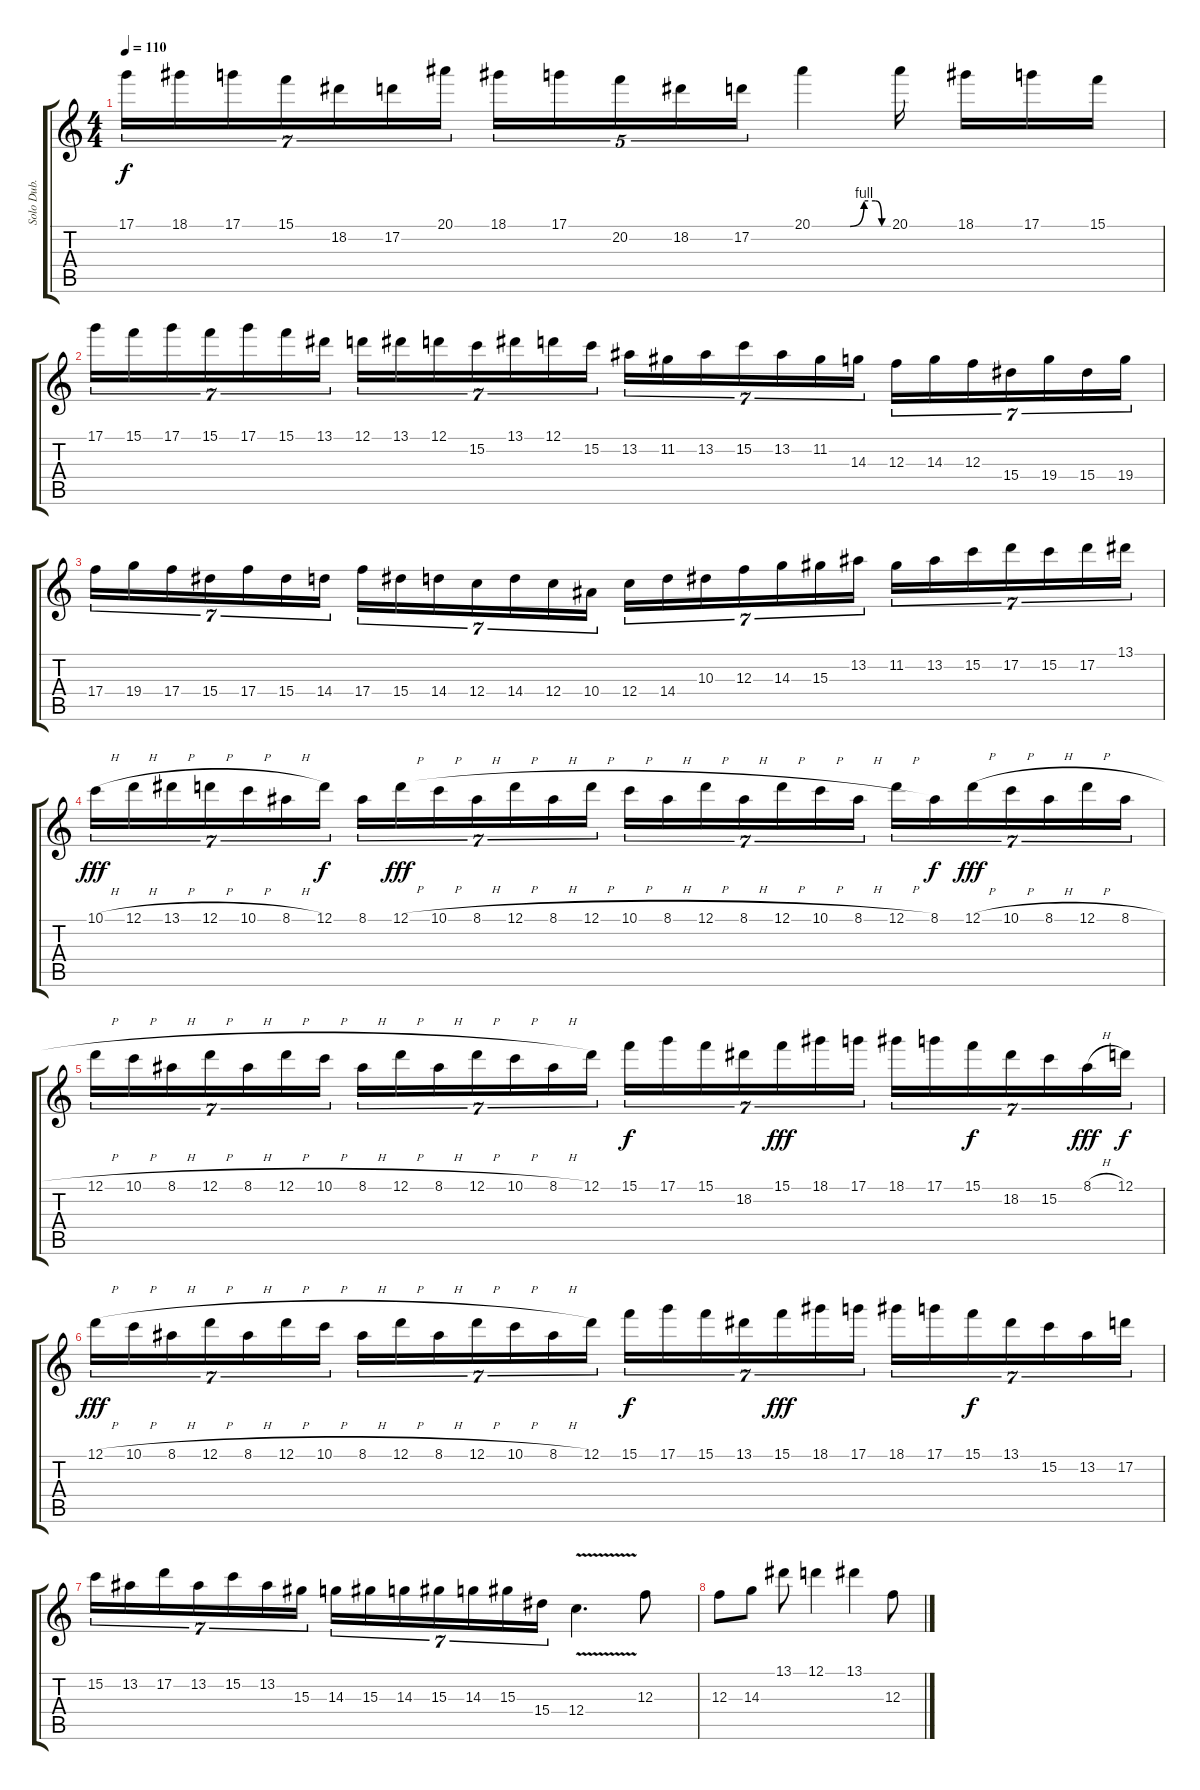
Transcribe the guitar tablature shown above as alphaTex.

\track ("Solo Dub. (in drop C)" "Solo Dub. ") {instrument distortionguitar}
\staff {score tabs}
\tuning (D4 A3 F3 C3 G2 C2) {hide}
\ts (4 4)
\tempo 110
\clef g2
\ks c
17.1.16{tu (7 4) dy f} 18.1.16{tu (7 4)} 17.1.16{tu (7 4)} 15.1.16{tu (7 4)} 18.2.16{tu (7 4)} 17.2.16{tu (7 4)} 20.1.16{tu (7 4)} 18.1.16{tu (5 4)} 17.1.16{tu (5 4)} 20.2.16{tu (5 4)} 18.2.16{tu (5 4)} 17.2.16{tu (5 4)} 20.1{be (custom 0 0 30 0 41 4 50 4 55 0 60 0)}.4 20.1.16 18.1.16 17.1.16 15.1.16 |
17.1.16{tu (7 4)} 15.1.16{tu (7 4)} 17.1.16{tu (7 4)} 15.1.16{tu (7 4)} 17.1.16{tu (7 4)} 15.1.16{tu (7 4)} 13.1.16{tu (7 4)} 12.1.16{tu (7 4)} 13.1.16{tu (7 4)} 12.1.16{tu (7 4)} 15.2.16{tu (7 4)} 13.1.16{tu (7 4)} 12.1.16{tu (7 4)} 15.2.16{tu (7 4)} 13.2.16{tu (7 4)} 11.2.16{tu (7 4)} 13.2.16{tu (7 4)} 15.2.16{tu (7 4)} 13.2.16{tu (7 4)} 11.2.16{tu (7 4)} 14.3.16{tu (7 4)} 12.3.16{tu (7 4)} 14.3.16{tu (7 4)} 12.3.16{tu (7 4)} 15.4.16{tu (7 4)} 19.4.16{tu (7 4)} 15.4.16{tu (7 4)} 19.4.16{tu (7 4)} |
17.4.16{tu (7 4)} 19.4.16{tu (7 4)} 17.4.16{tu (7 4)} 15.4.16{tu (7 4)} 17.4.16{tu (7 4)} 15.4.16{tu (7 4)} 14.4.16{tu (7 4)} 17.4.16{tu (7 4)} 15.4.16{tu (7 4)} 14.4.16{tu (7 4)} 12.4.16{tu (7 4)} 14.4.16{tu (7 4)} 12.4.16{tu (7 4)} 10.4.16{tu (7 4)} 12.4.16{tu (7 4)} 14.4.16{tu (7 4)} 10.3.16{tu (7 4)} 12.3.16{tu (7 4)} 14.3.16{tu (7 4)} 15.3.16{tu (7 4)} 13.2.16{tu (7 4)} 11.2.16{tu (7 4)} 13.2.16{tu (7 4)} 15.2.16{tu (7 4)} 17.2.16{tu (7 4)} 15.2.16{tu (7 4)} 17.2.16{tu (7 4)} 13.1.16{tu (7 4)} |
10.1{h}.16{tu (7 4) dy fff} 12.1{h}.16{tu (7 4)} 13.1{h}.16{tu (7 4)} 12.1{h}.16{tu (7 4)} 10.1{h}.16{tu (7 4)} 8.1{h}.16{tu (7 4)} 12.1.16{tu (7 4) dy f} 8.1.16{tu (7 4)} 12.1{h}.16{tu (7 4) dy fff} 10.1{h}.16{tu (7 4)} 8.1{h}.16{tu (7 4)} 12.1{h}.16{tu (7 4)} 8.1{h}.16{tu (7 4)} 12.1{h}.16{tu (7 4)} 10.1{h}.16{tu (7 4)} 8.1{h}.16{tu (7 4)} 12.1{h}.16{tu (7 4)} 8.1{h}.16{tu (7 4)} 12.1{h}.16{tu (7 4)} 10.1{h}.16{tu (7 4)} 8.1{h}.16{tu (7 4)} 12.1{h}.16{tu (7 4)} 8.1.16{tu (7 4) dy f} 12.1{h}.16{tu (7 4) dy fff} 10.1{h}.16{tu (7 4)} 8.1{h}.16{tu (7 4)} 12.1{h}.16{tu (7 4)} 8.1{h}.16{tu (7 4)} |
12.1{h}.16{tu (7 4)} 10.1{h}.16{tu (7 4)} 8.1{h}.16{tu (7 4)} 12.1{h}.16{tu (7 4)} 8.1{h}.16{tu (7 4)} 12.1{h}.16{tu (7 4)} 10.1{h}.16{tu (7 4)} 8.1{h}.16{tu (7 4)} 12.1{h}.16{tu (7 4)} 8.1{h}.16{tu (7 4)} 12.1{h}.16{tu (7 4)} 10.1{h}.16{tu (7 4)} 8.1{h}.16{tu (7 4)} 12.1.16{tu (7 4)} 15.1.16{tu (7 4) dy f} 17.1.16{tu (7 4)} 15.1.16{tu (7 4)} 18.2.16{tu (7 4)} 15.1.16{tu (7 4) dy fff} 18.1.16{tu (7 4)} 17.1.16{tu (7 4)} 18.1.16{tu (7 4)} 17.1.16{tu (7 4)} 15.1.16{tu (7 4) dy f} 18.2.16{tu (7 4)} 15.2.16{tu (7 4)} 8.1{h}.16{tu (7 4) dy fff} 12.1.16{tu (7 4) dy f} |
12.1{h}.16{tu (7 4) dy fff} 10.1{h}.16{tu (7 4)} 8.1{h}.16{tu (7 4)} 12.1{h}.16{tu (7 4)} 8.1{h}.16{tu (7 4)} 12.1{h}.16{tu (7 4)} 10.1{h}.16{tu (7 4)} 8.1{h}.16{tu (7 4)} 12.1{h}.16{tu (7 4)} 8.1{h}.16{tu (7 4)} 12.1{h}.16{tu (7 4)} 10.1{h}.16{tu (7 4)} 8.1{h}.16{tu (7 4)} 12.1.16{tu (7 4)} 15.1.16{tu (7 4) dy f} 17.1.16{tu (7 4)} 15.1.16{tu (7 4)} 13.1.16{tu (7 4)} 15.1.16{tu (7 4) dy fff} 18.1.16{tu (7 4)} 17.1.16{tu (7 4)} 18.1.16{tu (7 4)} 17.1.16{tu (7 4)} 15.1.16{tu (7 4) dy f} 13.1.16{tu (7 4)} 15.2.16{tu (7 4)} 13.2.16{tu (7 4)} 17.2.16{tu (7 4)} |
15.2.16{tu (7 4)} 13.2.16{tu (7 4)} 17.2.16{tu (7 4)} 13.2.16{tu (7 4)} 15.2.16{tu (7 4)} 13.2.16{tu (7 4)} 15.3.16{tu (7 4)} 14.3.16{tu (7 4)} 15.3.16{tu (7 4)} 14.3.16{tu (7 4)} 15.3.16{tu (7 4)} 14.3.16{tu (7 4)} 15.3.16{tu (7 4)} 15.4.16{tu (7 4)} 12.4{v}.4{d} 12.3.8 |
12.3.8 14.3.8 13.1.8 12.1.4 13.1.4 12.3.8
